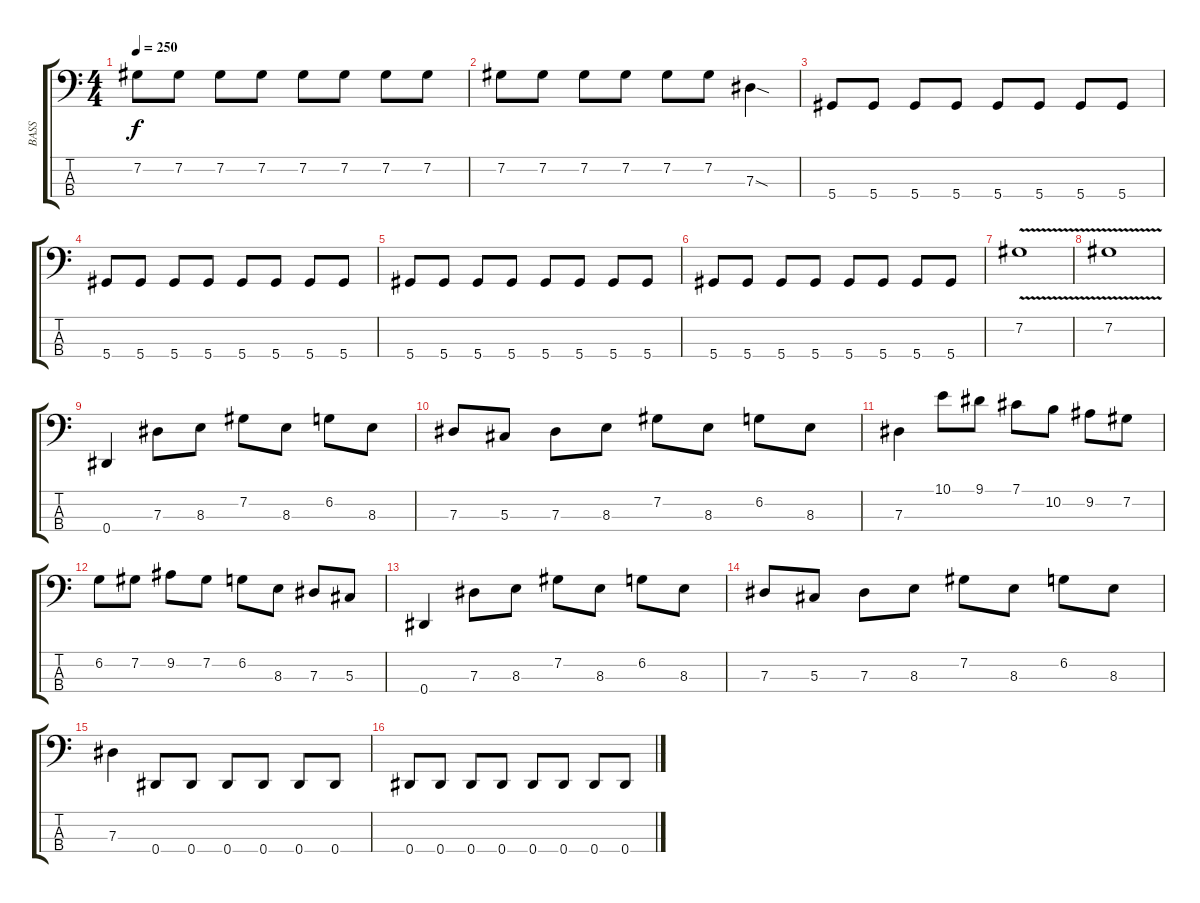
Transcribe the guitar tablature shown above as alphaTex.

\track ("BASS" "BASS") {instrument electricbassfinger}
\staff {score tabs}
\tuning (Gb2 Db2 Ab1 Eb1) {hide}
\ts (4 4)
\tempo 250
\clef f4
\ks aminor
7.2.8{dy f} 7.2.8 7.2.8 7.2.8 7.2.8 7.2.8 7.2.8 7.2.8 |
7.2.8 7.2.8 7.2.8 7.2.8 7.2.8 7.2.8 7.3{sod}.4 |
5.4.8 5.4.8 5.4.8 5.4.8 5.4.8 5.4.8 5.4.8 5.4.8 |
5.4.8 5.4.8 5.4.8 5.4.8 5.4.8 5.4.8 5.4.8 5.4.8 |
5.4.8 5.4.8 5.4.8 5.4.8 5.4.8 5.4.8 5.4.8 5.4.8 |
5.4.8 5.4.8 5.4.8 5.4.8 5.4.8 5.4.8 5.4.8 5.4.8 |
7.2{v}.1 |
7.2{v}.1 |
0.4.4 7.3.8 8.3.8 7.2.8 8.3.8 6.2.8 8.3.8 |
7.3.8 5.3.8 7.3.8 8.3.8 7.2.8 8.3.8 6.2.8 8.3.8 |
7.3.4 10.1.8 9.1.8 7.1.8 10.2.8 9.2.8 7.2.8 |
6.2.8 7.2.8 9.2.8 7.2.8 6.2.8 8.3.8 7.3.8 5.3.8 |
0.4.4 7.3.8 8.3.8 7.2.8 8.3.8 6.2.8 8.3.8 |
7.3.8 5.3.8 7.3.8 8.3.8 7.2.8 8.3.8 6.2.8 8.3.8 |
7.3.4 0.4.8 0.4.8 0.4.8 0.4.8 0.4.8 0.4.8 |
0.4.8 0.4.8 0.4.8 0.4.8 0.4.8 0.4.8 0.4.8 0.4.8
